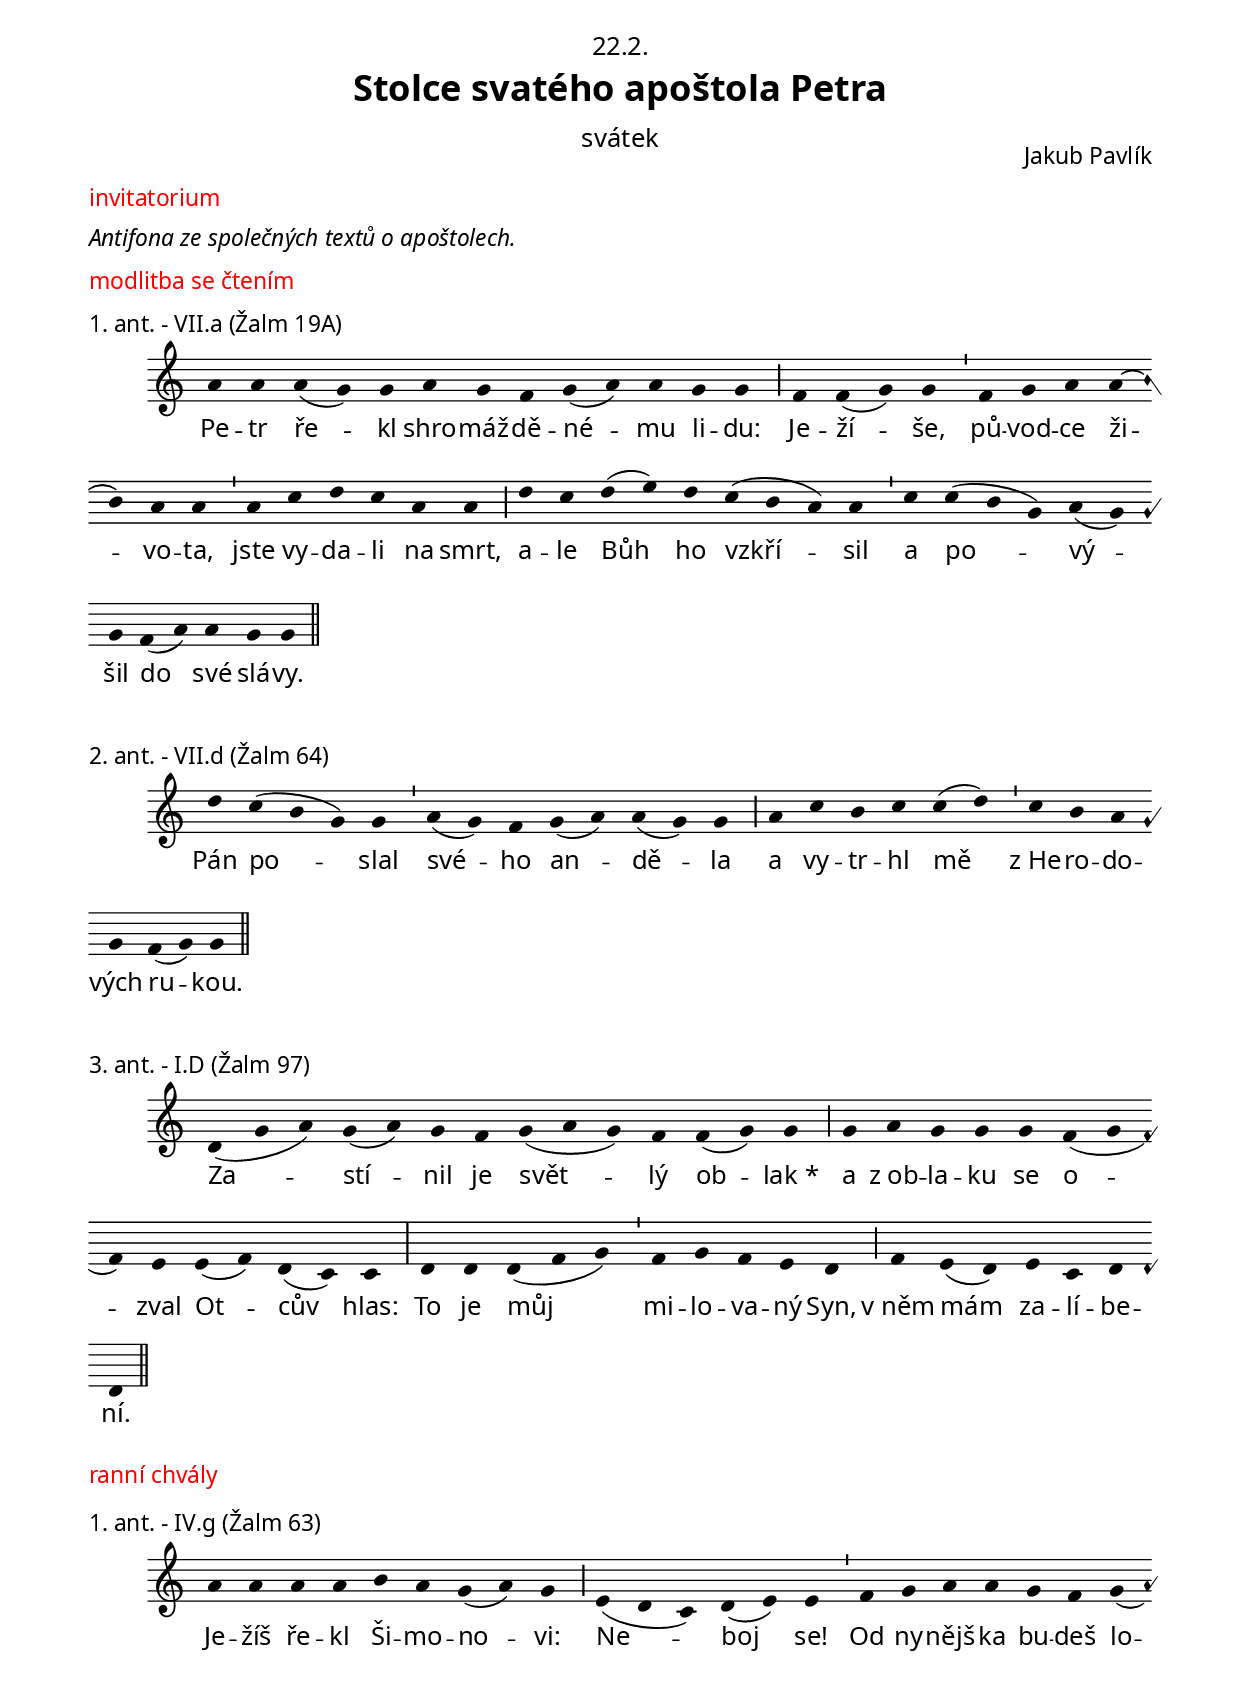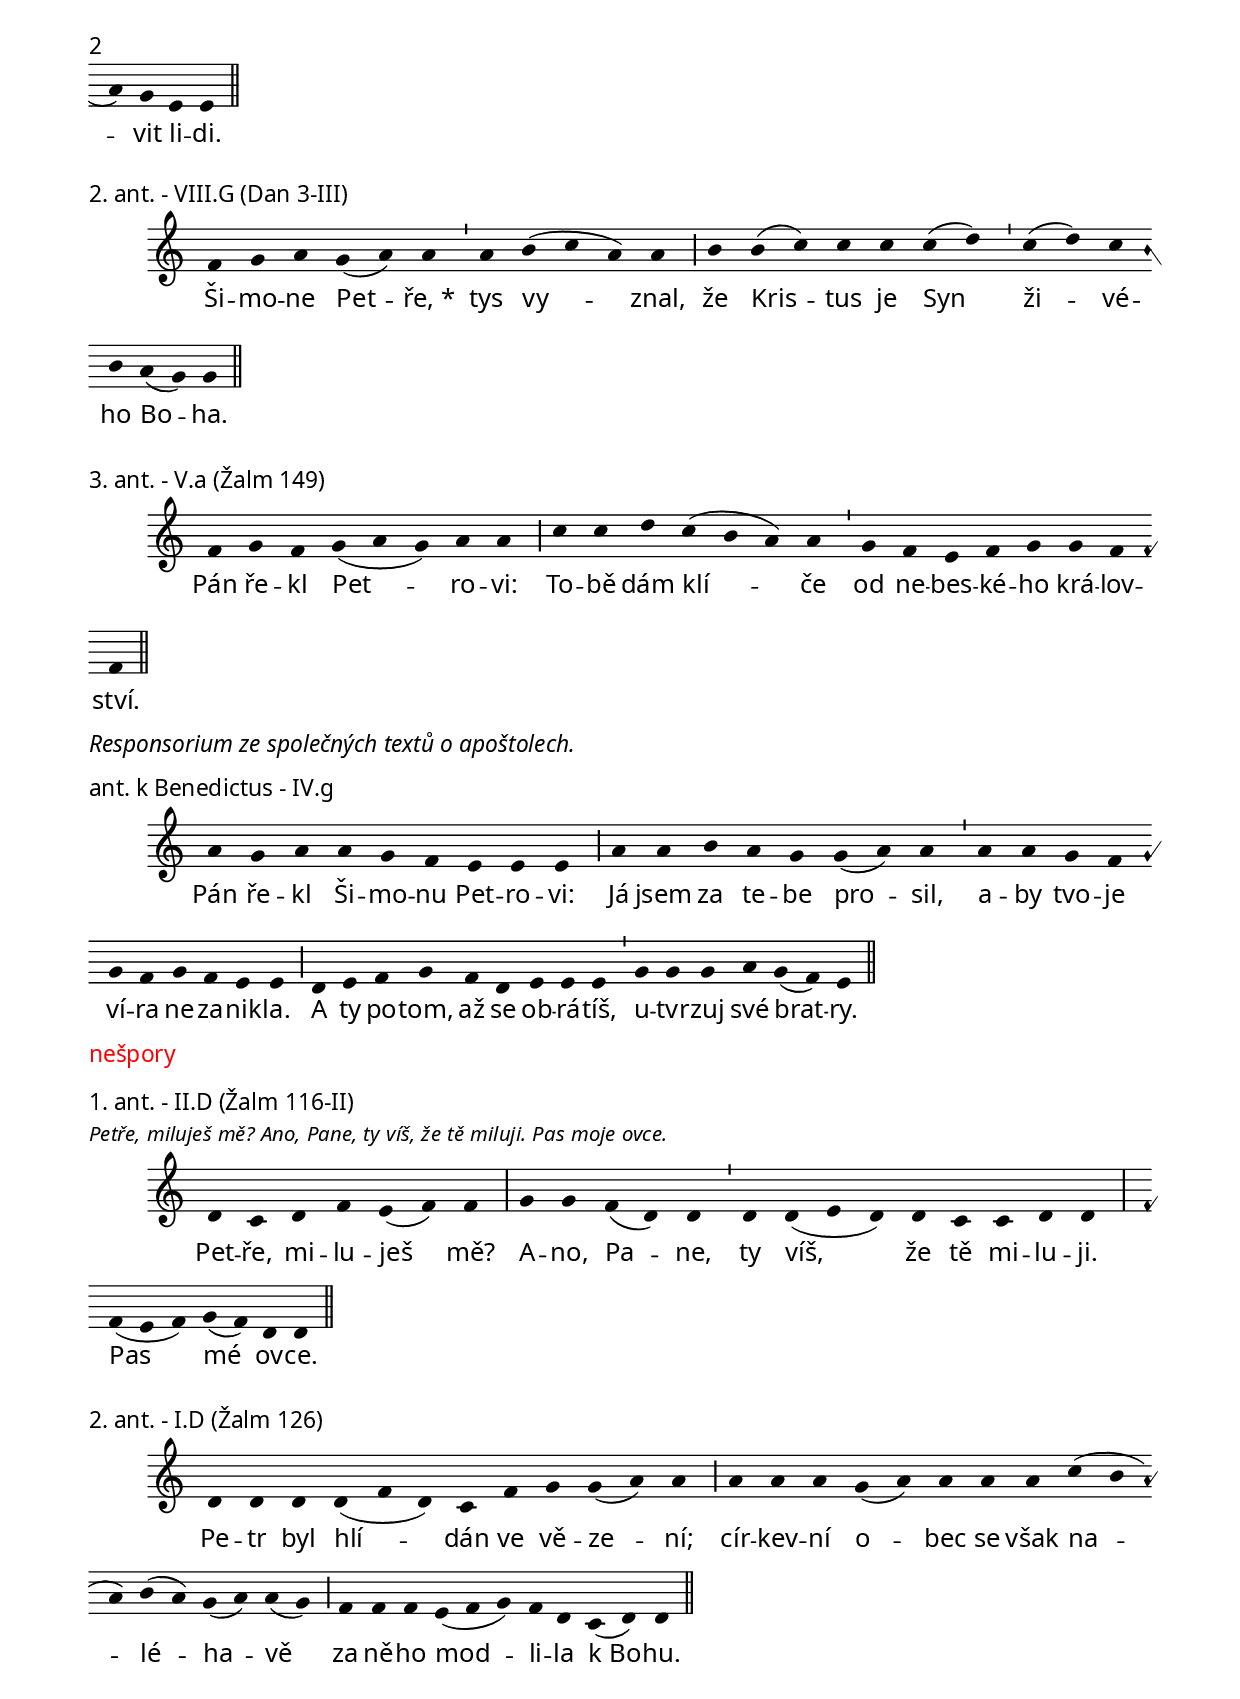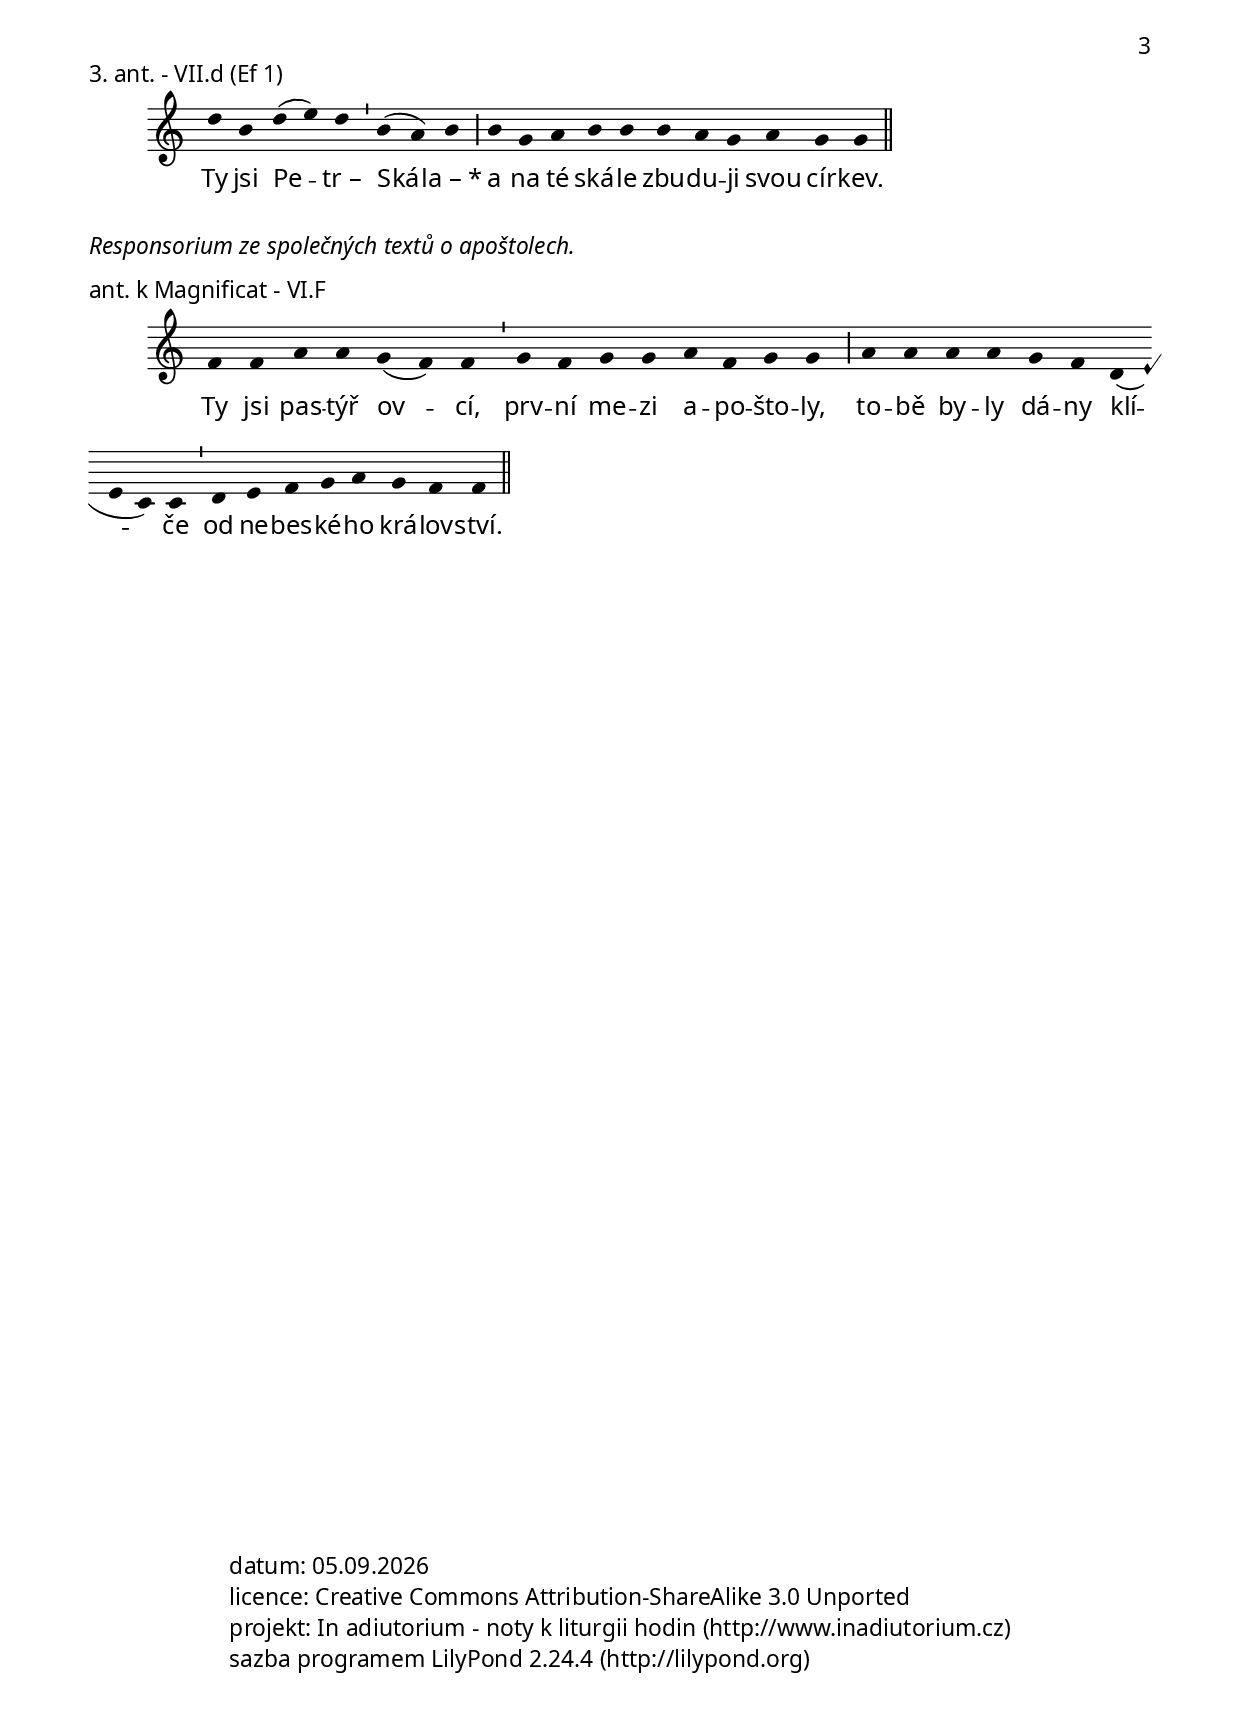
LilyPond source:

\version "2.16.0"

\include "../spolecne.ly"
\include "../dilyresponsorii.ly"

\header {
  title = \markup\titleSvatek
            "Stolce svatého apoštola Petra"
            svátek
            22.2.
  composer = "Jakub Pavlík"
}

\markup {\nadpisHodinka {"invitatorium"}}

\markup\italic{Antifona ze společných textů o apoštolech.}

\markup {\nadpisHodinka {"modlitba se čtením"}}

\score {
  \relative c'' {
    \choralniRezim
    a4 a a( g) g a g f g( a) a g g \barMaior
    f f( g) g \barMin f g a a( b) a a \barMin
    a c d c a a \barMaior
    d c d( e) d c( b a) a \barMin
    c c( b g) a( g) g f( a) a g g \barFinalis
  }
  \addlyrics {
    Pe -- tr ře -- kl shro -- máž -- dě -- né -- mu li -- du:
    Je -- ží -- še, pů -- vod -- ce ži -- vo -- ta,
    jste vy -- da -- li na smrt,
    a -- le Bůh ho vzkří -- sil
    a po -- vý -- šil do své slá -- vy.
  }
  \header {
    quid = "1. ant."
    modus = "VII"
    differentia = "a"
    psalmus = "Žalm 19A"
    id = "mc-a1"
    piece = \markup {\sestavTitulek}
  }
}

% Po uvaze a pokusu nebyla jako zaklad pouzita antifona
% z oficia sv. Vavrince s podobne zacinajicim textem,
% protoze jeji bohata melodie se nezda byt s takto kratkym textem
% dobre smiritelna.
\score {
  \relative c'' {
    \choralniRezim
    d4 c( b g) g \barMin a( g) f g( a) a( g) g \barMaior
    a c b c c( d) \barMin c b a g f( g) g \barFinalis
  }
  \addlyrics {
    Pán po -- slal své -- ho an -- dě -- la
    a vy -- tr -- hl mě z_He -- ro -- do -- vých ru -- kou.
  }
  \header {
    quid = "2. ant."
    modus = "VII"
    differentia = "d"
    psalmus = "Žalm 64"
    id = "mc-a2"
    piece = \markup {\sestavTitulek}
  }
}

\score {
  \relative c' {
    \choralniRezim
    d4( g a) g( a) g f g( a g) f f( g) g \barMaior
    g a g g g f( g f) e e( f) d( c) c \barMax
    d d d( f g) \barMin f g f e d \barMaior
    f e( d) e c d d \barFinalis
  }
  \addlyrics {
    Za -- stí -- nil je svět -- lý ob -- lak_*
    a z_ob -- la -- ku se o -- zval Ot -- cův hlas:
    To je můj mi -- lo -- va -- ný Syn,
    v_něm mám za -- lí -- be -- ní.
  }
  \header {
    quid = "3. ant."
    modus = "I"
    differentia = "D"
    psalmus = "Žalm 97"
    id = "mc-a3"
    fial = "sanktoral/0806promenenipane.ly#2ne-a2"
    piece = \markup {\sestavTitulek}
  }
}

\markup {\nadpisHodinka {"ranní chvály"}}

\score {
  \relative c'' {
    \choralniRezim
    a4 a a a b a g( a) g \barMaior
    e( d c) d( e) e \barMin
    f g a a g f g( a) g e e \barFinalis
  }
  \addlyrics {
    Je -- žíš ře -- kl Ši -- mo -- no -- vi:
    Ne -- boj se!
    Od ny -- nějš -- ka bu -- deš lo -- vit li -- di.
  }
  \header {
    quid = "1. ant."
    modus = "IV"
    differentia = "g"
    psalmus = "Žalm 63"
    fial = "fial://antifony/mezidobi_nedeleC_02_10.ly#ne5c-ne2-mag"
    id = "rch-a1"
    piece = \markup {\sestavTitulek}
  }
}

\score {
  \relative c' {
    \choralniRezim
    f4 g a g( a) a \barMin
    a b( c a) a \barMaior b b( c) c c c( d) \barMin c( d) c b a( g) g \barFinalis
  }
  \addlyrics {
    Ši -- mo -- ne Pet -- ře,_*
    tys vy -- znal, že Kris -- tus je Syn ži -- vé -- ho Bo -- ha.
  }
  \header {
    quid = "2. ant."
    modus = "VIII"
    differentia = "G"
    psalmus = "Dan 3-III"
    fial = "fial://sanktoral/0629petraapavla.ly#1ne-a1"
    id = "rch-a2"
    piece = \markup {\sestavTitulek}
  }
}

\score {
  \relative c' {
    \choralniRezim
    f4 g f g( a g) a a \barMaior
    c c d c( b a) a \barMin
    g f e f g g f f \barFinalis
  }
  \addlyrics {
    Pán ře -- kl Pet -- ro -- vi:
    To -- bě dám klí -- če
    od ne -- bes -- ké -- ho krá -- lov -- ství.
  }
  \header {
    quid = "3. ant."
    modus = "V"
    differentia = "a"
    psalmus = "Žalm 149"
    id = "rch-a3"
    piece = \markup {\sestavTitulek}
  }
}

\markup\italic{Responsorium ze společných textů o apoštolech.}

\score {
  \relative c'' {
    \choralniRezim
    a4 g a a g f e e e \barMaior
    a a b a g g( a) a \barMin
    a a g f g f g f e e \barMaior
    d e f g f d e e e \barMin
    g g g a g( f) e \barFinalis
  }
  \addlyrics {
    Pán ře -- kl Ši -- mo -- nu Pet -- ro -- vi:
    Já jsem za te -- be pro -- sil,
    a -- by tvo -- je ví -- ra ne -- za -- nik -- la.
    A ty po -- tom,  až se ob -- rá -- tíš,
    u -- tvr -- zuj své brat -- ry.
  }
  \header {
    quid = "ant. k Benedictus"
    modus = "IV"
    differentia = "g"
    psalmus = ""
    id = "rch-aben"
    fons = "kousek z: Petra a Pavla, 2. nesp., 1. a."
    piece = \markup {\sestavTitulekBezZalmu}
  }
}

\markup {\nadpisHodinka {"nešpory"}}

\score {
  \relative c' {
    \choralniRezim
    d4 c d f e( f) f \barMax
    g g f( d) d \barMin d d( e d) d c c d d \barMax
    f( e f) g( f) d d \barFinalis
  }
  \addlyrics {
    Pet -- ře, mi -- lu -- ješ mě?
    A -- no, Pa -- ne, ty víš, že tě mi -- lu -- ji.
    Pas mé ov -- ce.
  }
  \header {
    textus_approbatus = "Petře, miluješ mě?
    Ano, Pane, ty víš, že tě miluji.
    Pas moje ovce."
    quid = "1. ant."
    modus = "II"
    differentia = "D"
    psalmus = "Žalm 116-II"
    id = "ne-a1"
    piece = \markup {\sestavTitulek}
  }
}

\score {
  \relative c' {
    \choralniRezim
    d4 d d d( f d) c f g g( a) a \barMaior
    a a a g( a) a a a \bar "" c( b a) b( a) g( a) a( g) \barMaior
    f f f e( f g) f d c( d) d \barFinalis
  }
  \addlyrics {
    Pe -- tr byl hlí -- dán ve vě -- ze -- ní;
    cír -- kev -- ní o -- bec se však na -- lé -- ha -- vě
    za ně -- ho mod -- li -- la k_Bo -- hu.
  }
  \header {
    quid = "2. ant."
    modus = "I"
    differentia = "D"
    psalmus = "Žalm 126"
    id = "ne-a2"
    piece = \markup {\sestavTitulek}
  }
}

\score {
  \relative c'' {
    \choralniRezim
    d4 b d( e) d \barMin
    b( a) b \barMaior
    b g a b b b a g a g g \barFinalis
  }
  \addlyrics {
    Ty jsi Pe -- tr_–
    Ská -- la_–_*
    a na té ská -- le zbu -- du -- ji svou cír -- kev.
  }
  \header {
    quid = "3. ant."
    modus = "VII"
    differentia = "d"
    psalmus = "Ef 1"
    fial = "fial://sanktoral/0629petraapavla.ly#1ne-a2"
    id = "ne-a3"
    piece = \markup {\sestavTitulek}
  }
}

\markup\italic{Responsorium ze společných textů o apoštolech.}

\score {
  \relative c' {
    \choralniRezim
    f4 f a a g( f) f \barMin
    g f g g a f g g \barMaior
    a a a a g f d( e c) c \barMin
    d e f g a g f f \barFinalis
  }
  \addlyrics {
    Ty jsi pas -- týř ov -- cí,
    prv -- ní me -- zi a -- po -- što -- ly,
    to -- bě by -- ly dá -- ny klí -- če
    od ne -- bes -- ké -- ho krá -- lov -- ství.
  }
  \header {
    quid = "ant. k Magnificat"
    modus = "VI"
    differentia = "F"
    psalmus = ""
    id = "ne-amag"
    piece = \markup {\sestavTitulekBezZalmu}
  }
}